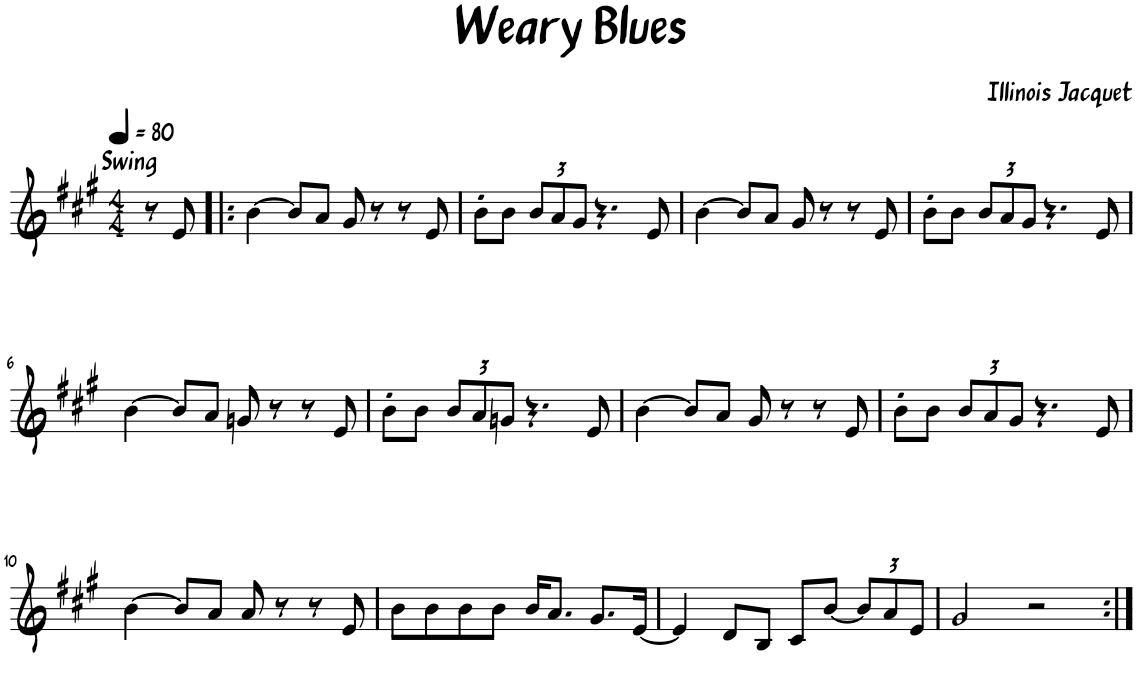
**kern
*part1
*staff1
*I"Baritone Saxophone
*I'Bar. Sax.
*clefG2
*Trd12c21
*k[f#c#g#]
*M4/4
*MM80
=1
!LO:TX:a:t=Swing
8r
8e/
=2!|:
[4b\
8b/L]
8a/J
8g#/
8r
8r
8e/
=3
8b'\L
8b\J
*Xbrackettup
12b/L
12a/
12g#/J
4.r
8e/
=4
[4b\
8b/L]
8a/J
8g#/
8r
8r
8e/
=5
8b'\L
8b\J
12b/L
12a/
12g#/J
4.r
8e/
!!LO:LB:g=z
=6
[4b\
8b/L]
8a/J
8gn/
8r
8r
8e/
=7
8b'\L
8b\J
12b/L
12a/
12gn/J
4.r
8e/
=8
[4b\
8b/L]
8a/J
8g#/
8r
8r
8e/
=9
8b'\L
8b\J
12b/L
12a/
12g#/J
4.r
8e/
!!LO:LB:g=z
=10
[4b\
8b/L]
8a/J
8a/
8r
8r
8e/
=11
8b\L
8b\
8b\
8b\J
16b/KL
8.a/J
8.g#/L
[16e/Jk
=12
4e/]
8d/L
8B/J
8c#/L
[8b/J
12b/L]
12a/
12e/J
=13
2g#/
2r
=:|!
*-
